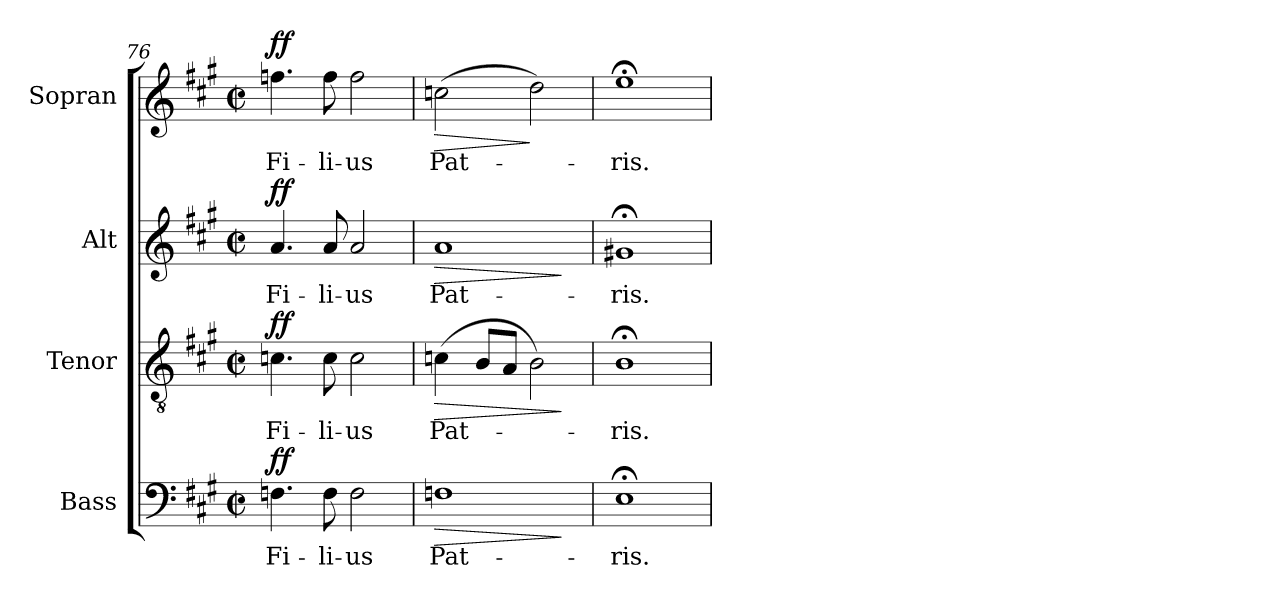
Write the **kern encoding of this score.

**kern	**text	**dynam	**kern	**text	**dynam	**kern	**text	**dynam	**kern	**text	**dynam
*part4	*part4	*part4	*part3	*part3	*part3	*part2	*part2	*part2	*part1	*part1	*part1
*staff4	*staff4	*staff4	*staff3	*staff3	*staff3	*staff2	*staff2	*staff2	*staff1	*staff1	*staff1
*I"Bass	*	*	*I"Tenor	*	*	*I"Alt	*	*	*I"Sopran	*	*
*I'B.	*	*	*I'T.	*	*	*I'A.	*	*	*I'S.	*	*
*clefF4	*	*	*clefGv2	*	*	*clefG2	*	*	*clefG2	*	*
*k[f#c#g#]	*	*	*k[f#c#g#]	*	*	*k[f#c#g#]	*	*	*k[f#c#g#]	*	*
*A:	*	*	*A:	*	*	*A:	*	*	*A:	*	*
*M2/2	*	*	*M2/2	*	*	*M2/2	*	*	*M2/2	*	*
*met(c|)	*	*	*met(c|)	*	*	*met(c|)	*	*	*met(c|)	*	*
=76	=76	=76	=76	=76	=76	=76	=76	=76	=76	=76	=76
!	!LO:LY:b	!LO:DY:a	!	!LO:LY:b	!LO:DY:a	!	!LO:LY:b	!LO:DY:a	!	!LO:LY:b	!LO:DY:a
4.Fn\	Fi-	ff	4.cn\	Fi-	ff	4.a/	Fi-	ff	4.ffn\	Fi-	ff
!	!LO:LY:b	!	!	!LO:LY:b	!	!	!LO:LY:b	!	!	!LO:LY:b	!
8F\	-li-	.	8c\	-li-	.	8a/	-li-	.	8ff\	-li-	.
!	!LO:LY:b	!	!	!LO:LY:b	!	!	!LO:LY:b	!	!	!LO:LY:b	!
2F\	-us	.	2c\	-us	.	2a/	-us	.	2ff\	-us	.
=77	=77	=77	=77	=77	=77	=77	=77	=77	=77	=77	=77
!	!LO:LY:b	!LO:HP:b	!	!LO:LY:b	!LO:HP:b	!	!LO:LY:b	!LO:HP:b	!	!LO:LY:b	!LO:HP:b
1Fn	Pat-	>	(>4cn\	Pat-	>	1a	Pat-	>	(>2ccn\	Pat-	>
.	.	.	8B/L	.	.	.	.	.	.	.	.
.	.	.	8A/J	.	.	.	.	.	.	.	.
.	.	.	2B\)	.	.	.	.	.	2dd\)	.	]
.	.	]	.	.	]	.	.	]	.	.	.
=78	=78	=78	=78	=78	=78	=78	=78	=78	=78	=78	=78
!	!LO:LY:b	!	!	!LO:LY:b	!	!	!LO:LY:b	!	!	!LO:LY:b	!
1E;<	-ris.	.	1B;<	-ris.	.	1g#X;<	-ris.	.	1ee;<	-ris.	.
=	=	=	=	=	=	=	=	=	=	=	=
*-	*-	*-	*-	*-	*-	*-	*-	*-	*-	*-	*-
